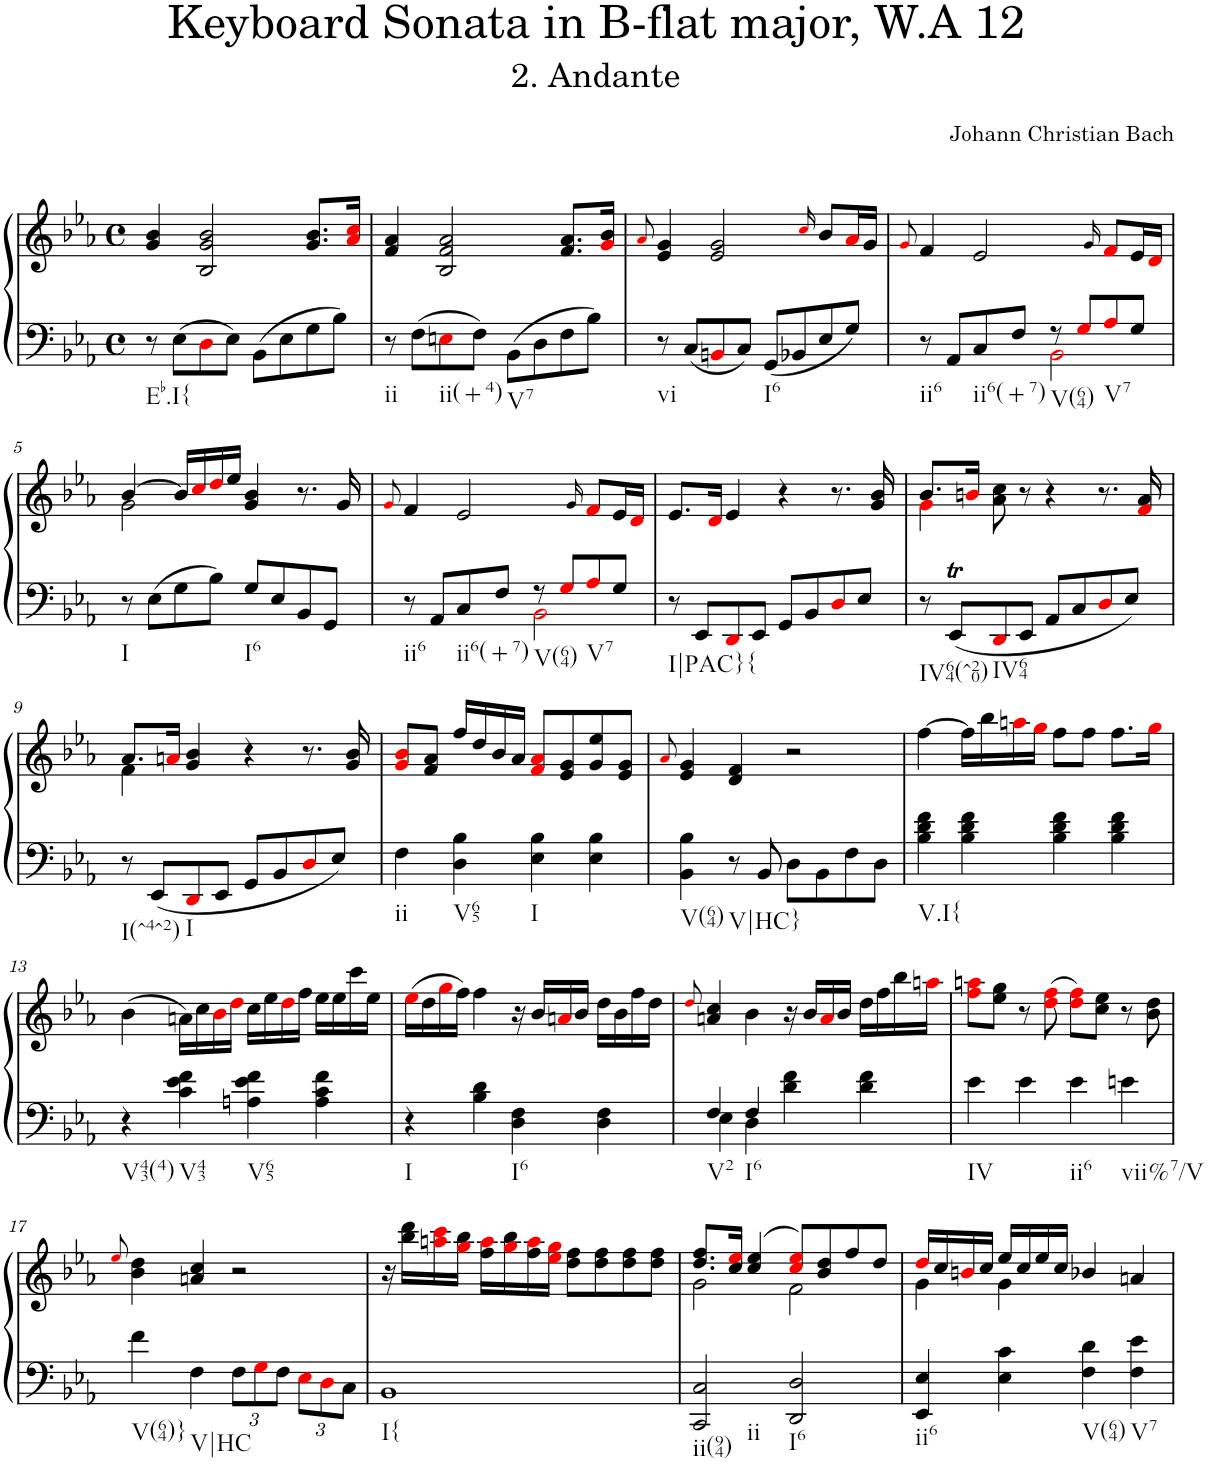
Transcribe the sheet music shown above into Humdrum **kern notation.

**kern	**kern
*part1	*part1
*staff2	*staff1
*I"Piano	*
*I'Pno.	*
*clefF4	*clefG2
*k[b-e-a-]	*k[b-e-a-]
*M4/4	*M4/4
*met(c)	*met(c)
=1	=1
8r	4g/ 4b-/
8E-\L	.
8Di\	2B-/ 2g/ 2b-/
8E-\J	.
8BB-\L	.
8E-\	.
8G\	8.g/ 8.b-/L
8B-\J	.
.	16a-i/ 16cci/Jk
=2	=2
8r	4f/ 4a-/
8F\L	.
8Eni\	2B-/ 2f/ 2a-/
8F\J	.
8BB-\L	.
8D\	.
8F\	8.f/ 8.a-/L
8B-\J	.
.	16gi/ 16b-/Jk
=3	=3
.	8qa-i/
8r	4e-/ 4g/
8C/L	.
8BBni/	2e-/ 2g/
8C/J	.
8GG/L	.
8BB-X/	.
.	16qcci/
8E-/	8b-/L
8G/J	16a-i/L
.	16g/JJ
=4	=4
.	8qgi/
*^	*
8r	2ryy	4f/
8AA-/L	.	.
8C/	.	2e-/
8F/J	.	.
8r	2BB-i\	.
8Gi/L	.	.
.	.	16qg/
8A-i/	.	8fi/L
8G/J	.	16e-/L
.	.	16di/JJ
*v	*v	*
!!LO:LB:g=z
=5	=5
*	*^
8r	[4b-/	2g\
8E-\L	.	.
8G\	16b-/LL]	.
.	16cci/	.
8B-\J	16ddi/	.
.	16ee-/JJ	.
8G/L	4g/ 4b-/	2ryy
8E-/	.	.
8BB-/	8.r	.
8GG/J	.	.
.	16g/	.
*	*v	*v
=6	=6
.	8qgi/
*^	*
8r	2ryy	4f/
8AA-/L	.	.
8C/	.	2e-/
8F/J	.	.
8r	2BB-i\	.
8Gi/L	.	.
.	.	16qg/
8A-i/	.	8fi/L
8G/J	.	16e-/L
.	.	16di/JJ
*v	*v	*
=7	=7
8r	8.e-/L
8EE-/L	.
.	16di/Jk
8DDi/	4e-/
8EE-/J	.
8GG/L	4r
8BB-/	.
8Di/	8.r
8E-/J	.
.	16g/ 16b-/
=8	=8
*	*^
8r	8.b-/L	4gi\
8EE-T/L	.	.
.	16bni/Jk	.
8DDi/	8a-\ 8cc\	2.ryy
8EE-/J	8r	.
8AA-/L	4r	.
8C/	.	.
8Di/	8.r	.
8E-/J	.	.
.	16fi/ 16a-/	.
!!LO:LB:g=z	!!
=9	=9	=9
8r	8.a-/L	4f\
8EE-/L	.	.
.	16ani/Jk	.
8DDi/	4g/ 4b-/	2.ryy
8EE-/J	.	.
8GG/L	4r	.
8BB-/	.	.
8Di/	8.r	.
8E-/J	.	.
.	16g/ 16b-/	.
*	*v	*v
=10	=10
4F\	8gi/ 8b-i/L
.	8f/ 8a-/J
4D\ 4B-\	16ff/LL
.	16dd/
.	16b-/
.	16a-/JJ
4E-\ 4B-\	8fi/ 8a-i/L
.	8e-/ 8g/
4E-\ 4B-\	8g/ 8ee-/
.	8e-/ 8g/J
=11	=11
.	8qa-i/
4BB-\ 4B-\	4e-/ 4g/
8r	4d/ 4f/
8BB-/	.
8D\L	2r
8BB-\	.
8F\	.
8D\J	.
=12	=12
4B-\ 4d\ 4f\	[4ff\
4B-\ 4d\ 4f\	16ff\LL]
.	16bb-\
.	16aani\
.	16ggi\JJ
4B-\ 4d\ 4f\	8ff\L
.	8ff\J
4B-\ 4d\ 4f\	8.ff\L
.	16ggi\Jk
!!LO:LB:g=z
=13	=13
4r	(4b-\
4c\ 4e-\ 4f\	16an\LL)
.	16cc\
.	16b-i\
.	16ddi\JJ
4An\ 4e-\ 4f\	16cc\LL
.	16ee-\
.	16ddi\
.	16ff\JJ
4A\ 4c\ 4f\	16ee-\LL
.	16ee-\
.	16ccc\
.	16ee-\JJ
=14	=14
4r	(16ee-i\LL
.	16dd\
.	16ggi\
.	16ff\JJ)
4B-\ 4d\	4ff\
4D\ 4F\	16r
.	16b-/LL
.	16ani/
.	16b-/JJ
4D\ 4F\	16dd\LL
.	16b-\
.	16ff\
.	16dd\JJ
=15	=15
.	8qddi/
*^	*
4F/	4E-\	4an/ 4cc/
4F/	4D\	4b-\
4d\ 4f\	2ryy	16r
.	.	16b-/LL
.	.	16ai/
.	.	16b-/JJ
4d\ 4f\	.	16dd\LL
.	.	16ff\
.	.	16bb-\
.	.	16aani\JJ
*v	*v	*
=16	=16
4e-\	8ffi\ 8aani\L
.	8ee-\ 8gg\J
4e-\	8r
.	(8ddi\ 8ffi\
4e-\	8ddi\ 8ffi\L)
.	8cc\ 8ee-\J
4en\	8r
.	8b-\ 8dd\
!!LO:LB:g=z
=17	=17
.	8qee-i/
4f\	4b-\ 4dd\
4F\	4an/ 4cc/
*Xbrackettup	*
12F\L	2r
12Gi\	.
12F\J	.
12E-i\L	.
12Di\	.
12C\J	.
=18	=18
1BB-	16r
.	16bb-\ 16ddd\LL
.	16aani\ 16ccci\
.	16ggi\ 16bb-\JJ
.	16ff\ 16aai\LL
.	16ggi\ 16bb-\
.	16ff\ 16aai\
.	16ee-i\ 16ggi\JJ
.	8dd\ 8ff\L
.	8dd\ 8ff\
.	8dd\ 8ff\
.	8dd\ 8ff\J
=19	=19
*	*^
2CC/ 2C/	8.dd/ 8.ff/L	2g\
.	16cc/ 16ee-i/Jk	.
.	(4cc/ 4ee-/	.
2DD/ 2D/	8cci/ 8ee-i/L)	2f\
.	8b-/ 8dd/	.
.	8ff/	.
.	8dd/J	.
=20	=20	=20
4EE-/ 4E-/	16ddi/LL	4g\
.	16cc/	.
.	16bni/	.
.	16cc/JJ	.
4E-\ 4c\	16ee-/LL	4g\
.	16cc/	.
.	16ee-/	.
.	16cc/JJ	.
4F\ 4d\	4b-X/	2ryy
4F\ 4e-\	4an/	.
*	*v	*v
=	=
*-	*-
